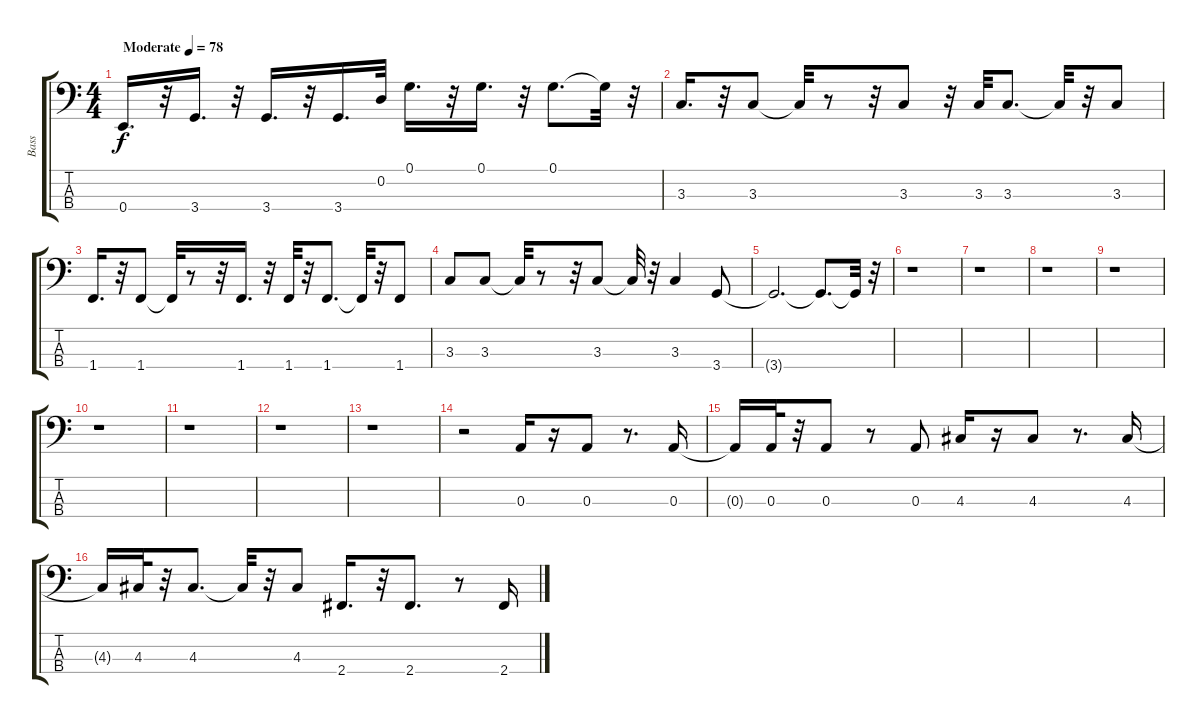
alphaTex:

\track ("Bass" "Bass") {instrument electricbassfinger}
\staff {score tabs}
\tuning (G2 D2 A1 E1) {hide}
\ts (4 4)
\tempo (78 "Moderate")
\clef f4
\ks c
0.4.16{d dy f instrument electricbassfinger} r.32 3.4.16{d} r.32 3.4.16{d} r.32 3.4.16{d} 0.2.32 0.1.16{d} r.32 0.1.16{d} r.32 0.1.8{d} 0.1{t}.32 r.32 |
3.3.16{d} r.32 3.3.8 3.3{t}.32 r.8 r.32 3.3.8 r.32 3.3.32 3.3.8{d} 3.3{t}.32 r.32 3.3.8 |
1.4.16{d} r.32 1.4.8 1.4{t}.32 r.8 r.32 1.4.16{d} r.32 1.4.32 r.32 1.4.8{d} 1.4{t}.32 r.32 1.4.8 |
3.3.8 3.3.8 3.3{t}.32 r.8 r.32 3.3.8 3.3{t}.32 r.32 3.3.4 3.4.8 |
3.4{t}.2{d} 3.4{t}.8{d} 3.4{t}.32 r.32 |
r.1 |
r.1 |
r.1 |
r.1 |
r.1 |
r.1 |
r.1 |
r.1 |
r.2 0.3.16 r.16 0.3.8 r.8{d} 0.3.16 |
0.3{t}.16 0.3.32 r.32 0.3.8 r.8 0.3.8 4.3.16 r.16 4.3.8 r.8{d} 4.3.16 |
4.3{t}.16 4.3.32 r.32 4.3.8{d} 4.3{t}.32 r.32 4.3.8 2.4.16{d} r.32 2.4.8{d} r.8 2.4.16
